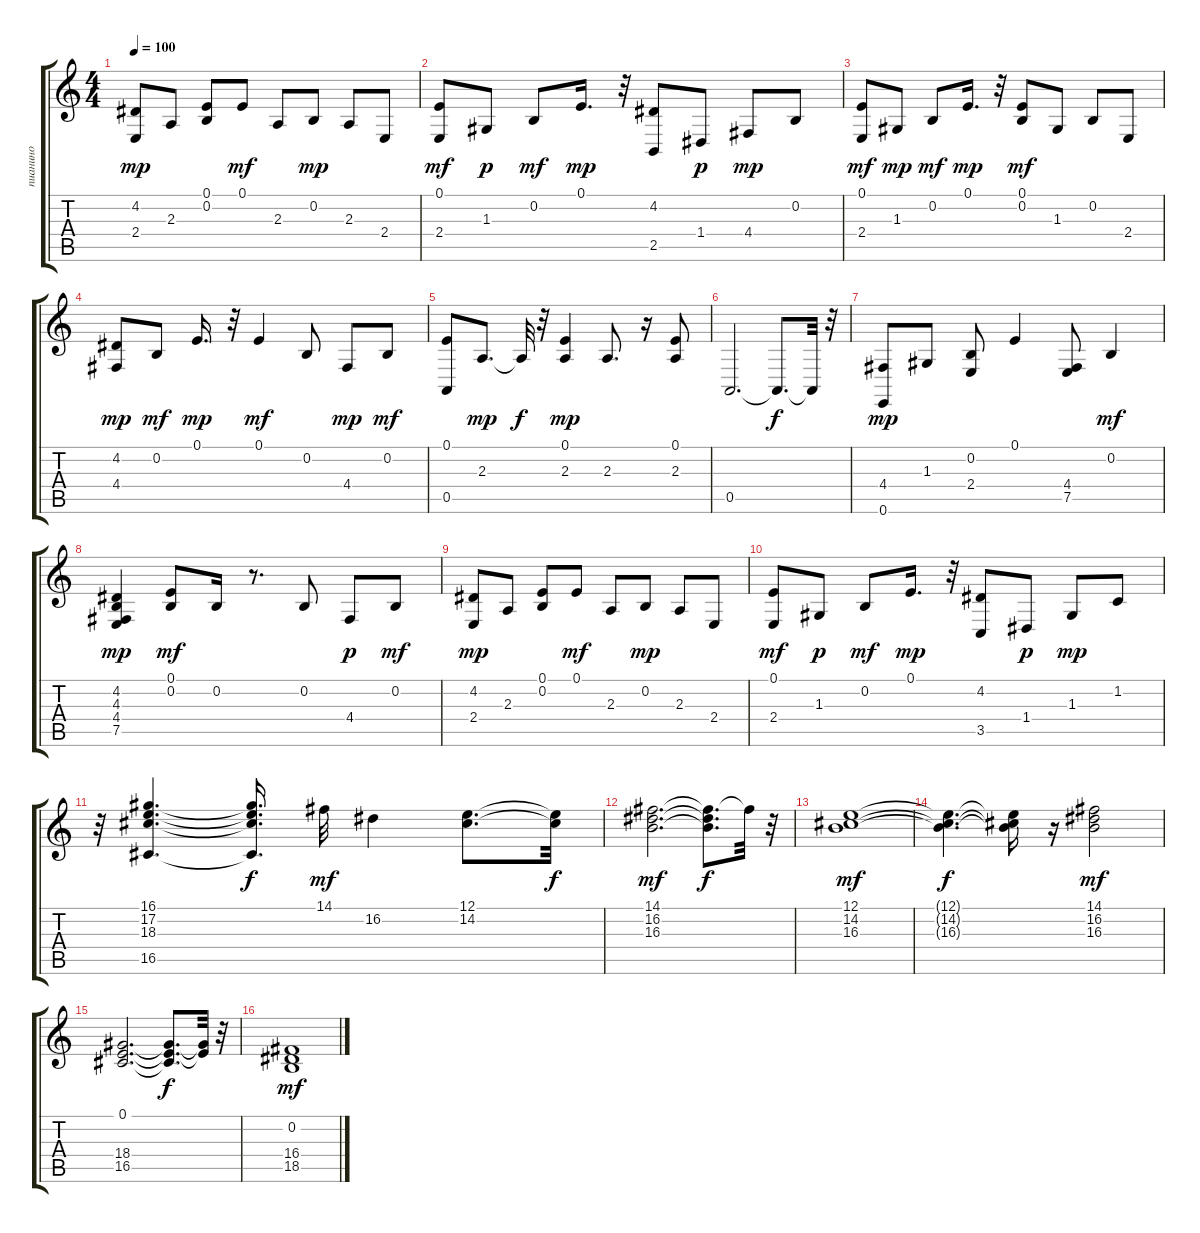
\track ("пианино" "пианино") {instrument electricgrandpiano}
\staff {score tabs}
\tuning (E4 B3 G3 D3 A2 E2) {hide}
\ts (4 4)
\tempo 100
\clef g2
\ks c
(4.2 2.4).8{dy mp} 2.3.8 (0.1 0.2).8 0.1.8{dy mf} 2.3.8 0.2.8{dy mp} 2.3.8 2.4.8 |
(0.1 2.4).8{dy mf} 1.3.8{dy p} 0.2.8{dy mf} 0.1.16{d dy mp} r.32 (4.2 2.5).8 1.4.8{dy p} 4.4.8{dy mp} 0.2.8 |
(0.1 2.4).8{dy mf} 1.3.8{dy mp} 0.2.8{dy mf} 0.1.16{d dy mp} r.32 (0.1 0.2).8{dy mf} 1.3.8 0.2.8 2.4.8 |
(4.2 4.4).8{dy mp} 0.2.8{dy mf} 0.1.16{d dy mp} r.32 0.1.4{dy mf} 0.2.8 4.4.8{dy mp} 0.2.8{dy mf} |
(0.1 0.5).8 2.3.8{d dy mp} 2.3{t}.32{dy f} r.32 (0.1 2.3).4{dy mp} 2.3.8{d} r.16 (0.1 2.3).8 |
0.5.2{d} 0.5{t}.8{d dy f} 0.5{t}.32 r.32 |
(4.4 0.6).8{dy mp} 1.3.8 (0.2 2.4).8 0.1.4 (4.4 7.5).8 0.2.4{dy mf} |
(4.2 4.3 4.4 7.5).4{dy mp} (0.1 0.2).8{dy mf} 0.2.16 r.8{d} 0.2.8 4.4.8{dy p} 0.2.8{dy mf} |
(4.2 2.4).8{dy mp} 2.3.8 (0.1 0.2).8 0.1.8{dy mf} 2.3.8 0.2.8{dy mp} 2.3.8 2.4.8 |
(0.1 2.4).8{dy mf} 1.3.8{dy p} 0.2.8{dy mf} 0.1.16{d dy mp} r.32 (4.2 3.5).8 1.4.8{dy p} 1.3.8{dy mp} 1.2.8 |
r.32 (16.1 17.2 18.3 16.5).4{d} (16.1{t} 17.2{t} 18.3{t} 16.5{t}).16{d dy f} 14.1.32{dy mf} 16.2.4 (12.1 14.2).8{d} (12.1{t} 14.2{t}).32{dy f} |
(14.1 16.2 16.3).2{d dy mf} (14.1{t} 16.2{t} 16.3{t}).8{d dy f} 14.1{t}.32 r.32 |
(12.1 14.2 16.3).1{dy mf} |
(12.1{t} 14.2{t} 16.3{t}).4{d dy f} (12.1{t} 14.2{t} 16.3{t}).16 r.16 (14.1 16.2 16.3).2{dy mf} |
(0.1 18.4 16.5).2{d} (0.1{t} 18.4{t} 16.5{t}).8{d dy f} (0.1{t} 18.4{t}).32 r.32 |
(0.2 16.4 18.5).1{dy mf}
